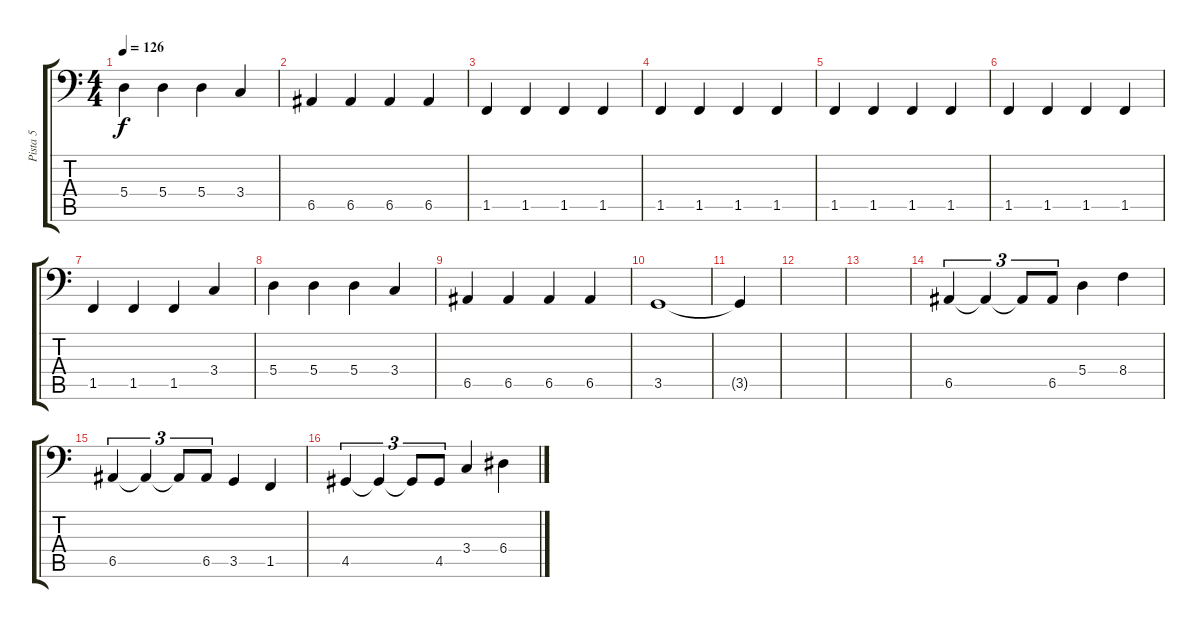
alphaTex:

\track ("Pista 5" "Pista 5") {instrument electricbassfinger}
\staff {score tabs}
\tuning (C3 G2 D2 A1 E1 B0) {hide}
\ts (4 4)
\tempo 126
\clef f4
\ks c
5.4.4{dy f} 5.4.4 5.4.4 3.4.4 |
6.5.4 6.5.4 6.5.4 6.5.4 |
1.5.4 1.5.4 1.5.4 1.5.4 |
1.5.4 1.5.4 1.5.4 1.5.4 |
1.5.4 1.5.4 1.5.4 1.5.4 |
1.5.4 1.5.4 1.5.4 1.5.4 |
1.5.4 1.5.4 1.5.4 3.4.4 |
5.4.4 5.4.4 5.4.4 3.4.4 |
6.5.4 6.5.4 6.5.4 6.5.4 |
3.5.1 |
3.5{t}.4 |
|
|
6.5.4{tu (3 2)} 6.5{t}.4{tu (3 2)} 6.5{t}.8{tu (3 2)} 6.5.8{tu (3 2)} 5.4.4 8.4.4 |
6.5.4{tu (3 2)} 6.5{t}.4{tu (3 2)} 6.5{t}.8{tu (3 2)} 6.5.8{tu (3 2)} 3.5.4 1.5.4 |
4.5.4{tu (3 2)} 4.5{t}.4{tu (3 2)} 4.5{t}.8{tu (3 2)} 4.5.8{tu (3 2)} 3.4.4 6.4.4
